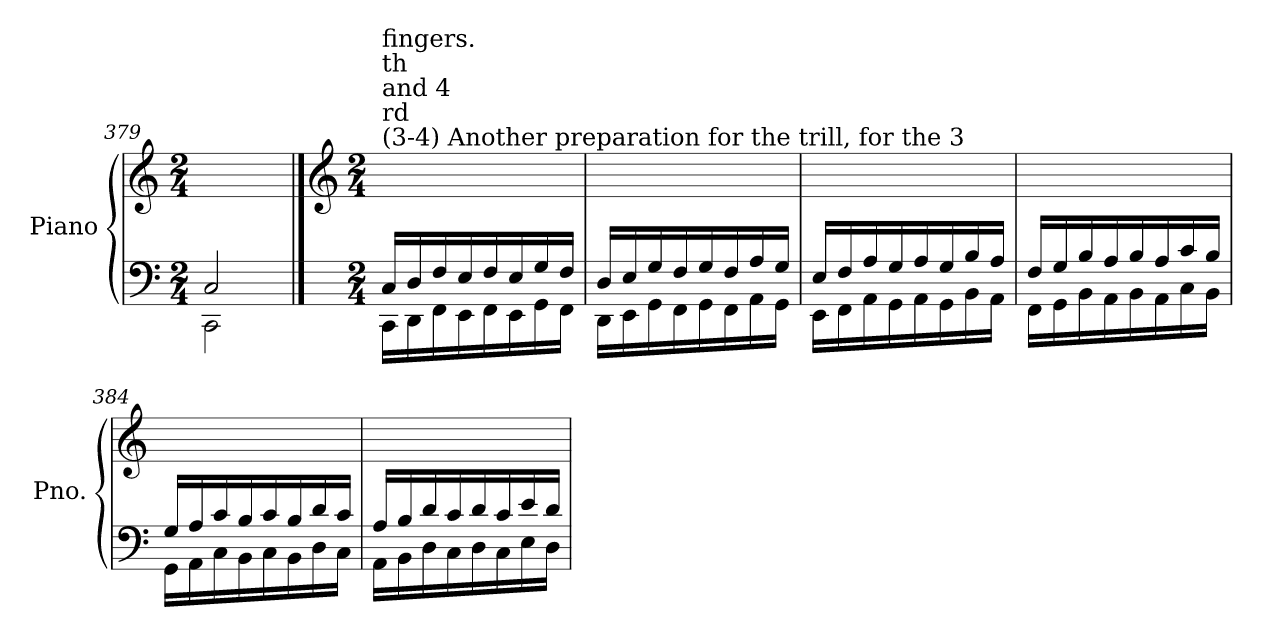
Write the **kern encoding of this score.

**kern	**kern
*part1	*part1
*staff2	*staff1
*I"Piano	*
*I'Pno.	*
*clefF4	*clefG2
*k[]	*k[]
*M2/4	*M2/4
=379	=379
*^	*
2C/	2CC\	2ryy
!!LO:PB:g=z
==380	==380	==380
*	*	*clefG2
*M2/4	*	*M2/4
!	!	!LO:TX:a:t=(3-4) Another preparation for the trill, for the 3
!	!	!LO:TX:a:t=rd
!	!	!LO:TX:a:t=and 4
!	!	!LO:TX:a:t=th
!	!	!LO:TX:a:t=fingers.
16C/LL	16CC\LL	2ryy
16D/	16DD\	.
16F/	16FF\	.
16E/	16EE\	.
16F/	16FF\	.
16E/	16EE\	.
16G/	16GG\	.
16F/JJ	16FF\JJ	.
=381	=381	=381
16D/LL	16DD\LL	2ryy
16E/	16EE\	.
16G/	16GG\	.
16F/	16FF\	.
16G/	16GG\	.
16F/	16FF\	.
16A/	16AA\	.
16G/JJ	16GG\JJ	.
=382	=382	=382
16E/LL	16EE\LL	2ryy
16F/	16FF\	.
16A/	16AA\	.
16G/	16GG\	.
16A/	16AA\	.
16G/	16GG\	.
16B/	16BB\	.
16A/JJ	16AA\JJ	.
=383	=383	=383
16F/LL	16FF\LL	2ryy
16G/	16GG\	.
16B/	16BB\	.
16A/	16AA\	.
16B/	16BB\	.
16A/	16AA\	.
16c/	16C\	.
16B/JJ	16BB\JJ	.
=384	=384	=384
16G/LL	16GG\LL	2ryy
16A/	16AA\	.
16c/	16C\	.
16B/	16BB\	.
16c/	16C\	.
16B/	16BB\	.
16d/	16D\	.
16c/JJ	16C\JJ	.
!!LO:LB:g=z
=385	=385	=385
16A/LL	16AA\LL	2ryy
16B/	16BB\	.
16d/	16D\	.
16c/	16C\	.
16d/	16D\	.
16c/	16C\	.
16e/	16E\	.
16d/JJ	16D\JJ	.
*v	*v	*
=	=
*-	*-
